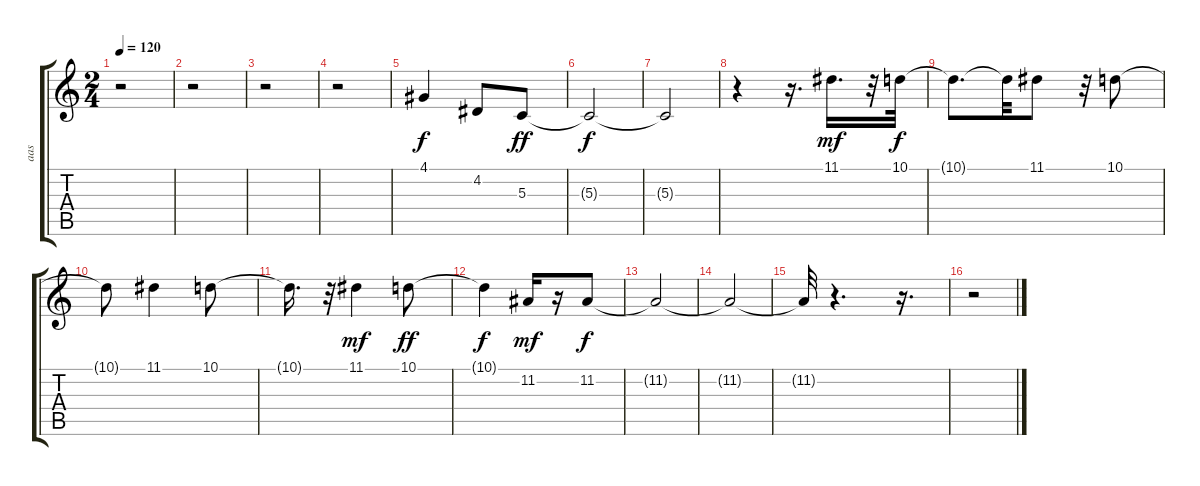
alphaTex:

\track ("aas" "aas") {instrument choiraahs}
\staff {score tabs}
\tuning (E4 B3 G3 D3 A2 E2) {hide}
\ts (2 4)
\tempo 120
\clef g2
\ks c
r.2{dy f} |
r.2 |
r.2 |
r.2 |
4.1.4 4.2.8 5.3.8{dy ff} |
5.3{t}.2{dy f} |
5.3{t}.2 |
r.4 r.16{d} 11.1.16{d dy mf} r.32 10.1.32{dy f} |
10.1{t}.8{d} 10.1{t}.32 11.1.8 r.32 10.1.8 |
10.1{t}.8 11.1.4 10.1.8 |
10.1{t}.16{d} r.32 11.1.4{dy mf} 10.1.8{dy ff} |
10.1{t}.4{dy f} 11.2.16{dy mf} r.16 11.2.8{dy f} |
11.2{t}.2 |
11.2{t}.2 |
11.2{t}.32 r.4{d} r.16{d} |
r.2
